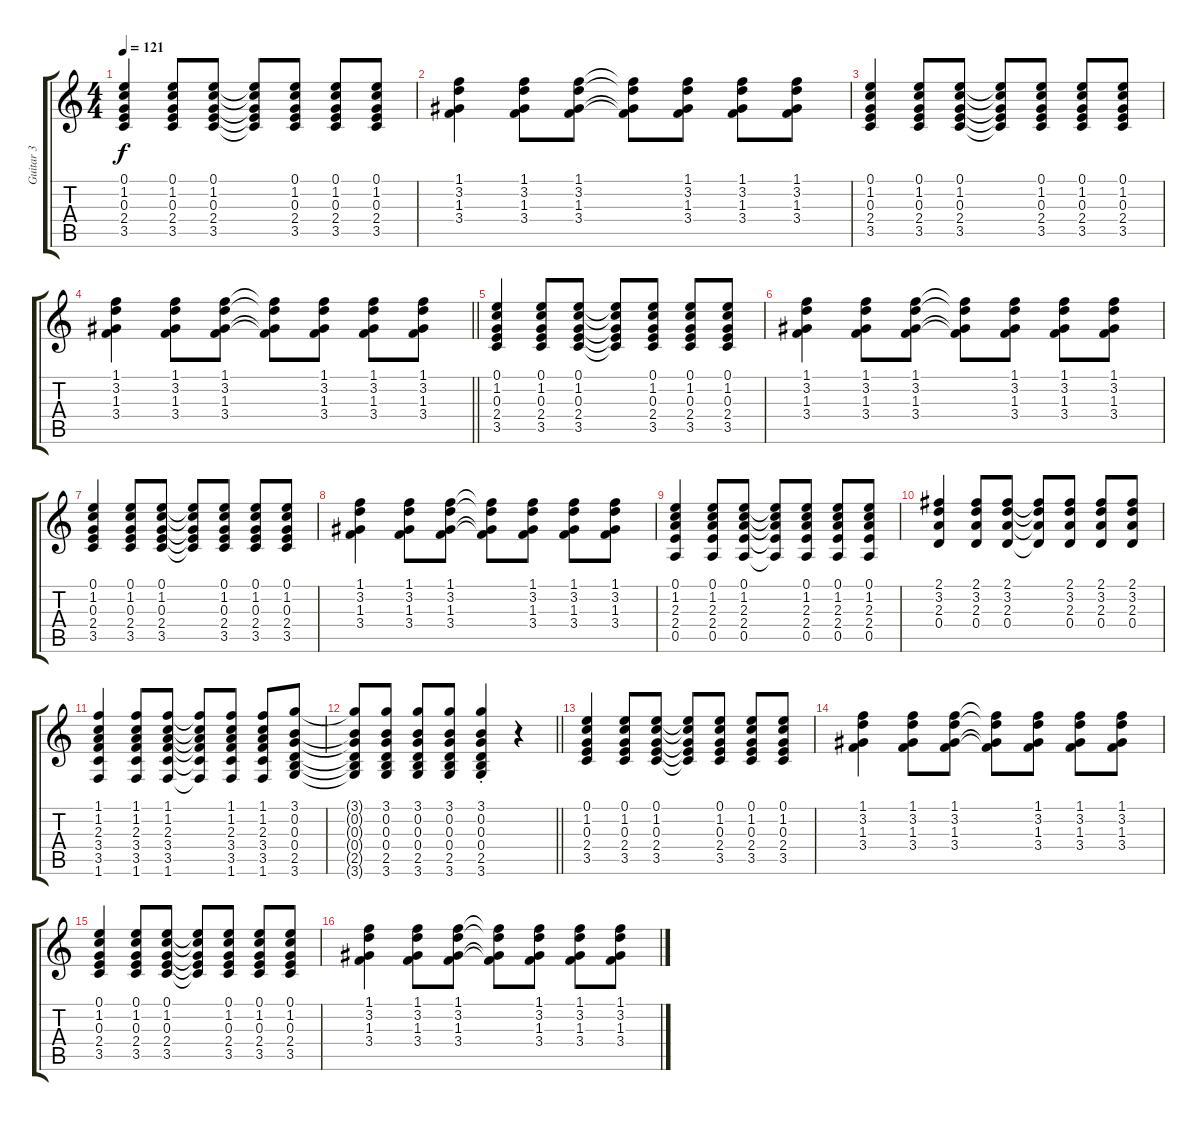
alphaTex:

\track ("Guitar 3" "Guitar 3") {instrument acousticguitarnylon}
\staff {score tabs}
\tuning (E4 B3 G3 D3 A2 E2) {hide}
\ts (4 4)
\tempo 121
\clef g2
\ks c
(0.1 1.2 0.3 2.4 3.5).4{dy f} (0.1 1.2 0.3 2.4 3.5).8 (0.1 1.2 0.3 2.4 3.5).8 (0.1{t} 1.2{t} 0.3{t} 2.4{t} 3.5{t}).8 (0.1 1.2 0.3 2.4 3.5).8 (0.1 1.2 0.3 2.4 3.5).8 (0.1 1.2 0.3 2.4 3.5).8 |
(1.1 3.2 1.3 3.4).4 (1.1 3.2 1.3 3.4).8 (1.1 3.2 1.3 3.4).8 (1.1{t} 3.2{t} 1.3{t} 3.4{t}).8 (1.1 3.2 1.3 3.4).8 (1.1 3.2 1.3 3.4).8 (1.1 3.2 1.3 3.4).8 |
(0.1 1.2 0.3 2.4 3.5).4 (0.1 1.2 0.3 2.4 3.5).8 (0.1 1.2 0.3 2.4 3.5).8 (0.1{t} 1.2{t} 0.3{t} 2.4{t} 3.5{t}).8 (0.1 1.2 0.3 2.4 3.5).8 (0.1 1.2 0.3 2.4 3.5).8 (0.1 1.2 0.3 2.4 3.5).8 |
\barLineRight lightlight
(1.1 3.2 1.3 3.4).4 (1.1 3.2 1.3 3.4).8 (1.1 3.2 1.3 3.4).8 (1.1{t} 3.2{t} 1.3{t} 3.4{t}).8 (1.1 3.2 1.3 3.4).8 (1.1 3.2 1.3 3.4).8 (1.1 3.2 1.3 3.4).8 |
(0.1 1.2 0.3 2.4 3.5).4 (0.1 1.2 0.3 2.4 3.5).8 (0.1 1.2 0.3 2.4 3.5).8 (0.1{t} 1.2{t} 0.3{t} 2.4{t} 3.5{t}).8 (0.1 1.2 0.3 2.4 3.5).8 (0.1 1.2 0.3 2.4 3.5).8 (0.1 1.2 0.3 2.4 3.5).8 |
(1.1 3.2 1.3 3.4).4 (1.1 3.2 1.3 3.4).8 (1.1 3.2 1.3 3.4).8 (1.1{t} 3.2{t} 1.3{t} 3.4{t}).8 (1.1 3.2 1.3 3.4).8 (1.1 3.2 1.3 3.4).8 (1.1 3.2 1.3 3.4).8 |
(0.1 1.2 0.3 2.4 3.5).4 (0.1 1.2 0.3 2.4 3.5).8 (0.1 1.2 0.3 2.4 3.5).8 (0.1{t} 1.2{t} 0.3{t} 2.4{t} 3.5{t}).8 (0.1 1.2 0.3 2.4 3.5).8 (0.1 1.2 0.3 2.4 3.5).8 (0.1 1.2 0.3 2.4 3.5).8 |
(1.1 3.2 1.3 3.4).4 (1.1 3.2 1.3 3.4).8 (1.1 3.2 1.3 3.4).8 (1.1{t} 3.2{t} 1.3{t} 3.4{t}).8 (1.1 3.2 1.3 3.4).8 (1.1 3.2 1.3 3.4).8 (1.1 3.2 1.3 3.4).8 |
(0.1 1.2 2.3 2.4 0.5).4 (0.1 1.2 2.3 2.4 0.5).8 (0.1 1.2 2.3 2.4 0.5).8 (0.1{t} 1.2{t} 2.3{t} 2.4{t} 0.5{t}).8 (0.1 1.2 2.3 2.4 0.5).8 (0.1 1.2 2.3 2.4 0.5).8 (0.1 1.2 2.3 2.4 0.5).8 |
(2.1 3.2 2.3 0.4).4 (2.1 3.2 2.3 0.4).8 (2.1 3.2 2.3 0.4).8 (2.1{t} 3.2{t} 2.3{t} 0.4{t}).8 (2.1 3.2 2.3 0.4).8 (2.1 3.2 2.3 0.4).8 (2.1 3.2 2.3 0.4).8 |
(1.1 1.2 2.3 3.4 3.5 1.6).4 (1.1 1.2 2.3 3.4 3.5 1.6).8 (1.1 1.2 2.3 3.4 3.5 1.6).8 (1.1{t} 1.2{t} 2.3{t} 3.4{t} 3.5{t} 1.6{t}).8 (1.1 1.2 2.3 3.4 3.5 1.6).8 (1.1 1.2 2.3 3.4 3.5 1.6).8 (3.1 0.2 0.3 0.4 2.5 3.6).8 |
\barLineRight lightlight
(3.1{t} 0.2{t} 0.3{t} 0.4{t} 2.5{t} 3.6{t}).8 (3.1 0.2 0.3 0.4 2.5 3.6).8 (3.1 0.2 0.3 0.4 2.5 3.6).8 (3.1 0.2 0.3 0.4 2.5 3.6).8 (3.1{st} 0.2{st} 0.3{st} 0.4{st} 2.5{st} 3.6{st}).4 r.4 |
(0.1 1.2 0.3 2.4 3.5).4 (0.1 1.2 0.3 2.4 3.5).8 (0.1 1.2 0.3 2.4 3.5).8 (0.1{t} 1.2{t} 0.3{t} 2.4{t} 3.5{t}).8 (0.1 1.2 0.3 2.4 3.5).8 (0.1 1.2 0.3 2.4 3.5).8 (0.1 1.2 0.3 2.4 3.5).8 |
(1.1 3.2 1.3 3.4).4 (1.1 3.2 1.3 3.4).8 (1.1 3.2 1.3 3.4).8 (1.1{t} 3.2{t} 1.3{t} 3.4{t}).8 (1.1 3.2 1.3 3.4).8 (1.1 3.2 1.3 3.4).8 (1.1 3.2 1.3 3.4).8 |
(0.1 1.2 0.3 2.4 3.5).4 (0.1 1.2 0.3 2.4 3.5).8 (0.1 1.2 0.3 2.4 3.5).8 (0.1{t} 1.2{t} 0.3{t} 2.4{t} 3.5{t}).8 (0.1 1.2 0.3 2.4 3.5).8 (0.1 1.2 0.3 2.4 3.5).8 (0.1 1.2 0.3 2.4 3.5).8 |
(1.1 3.2 1.3 3.4).4 (1.1 3.2 1.3 3.4).8 (1.1 3.2 1.3 3.4).8 (1.1{t} 3.2{t} 1.3{t} 3.4{t}).8 (1.1 3.2 1.3 3.4).8 (1.1 3.2 1.3 3.4).8 (1.1 3.2 1.3 3.4).8
